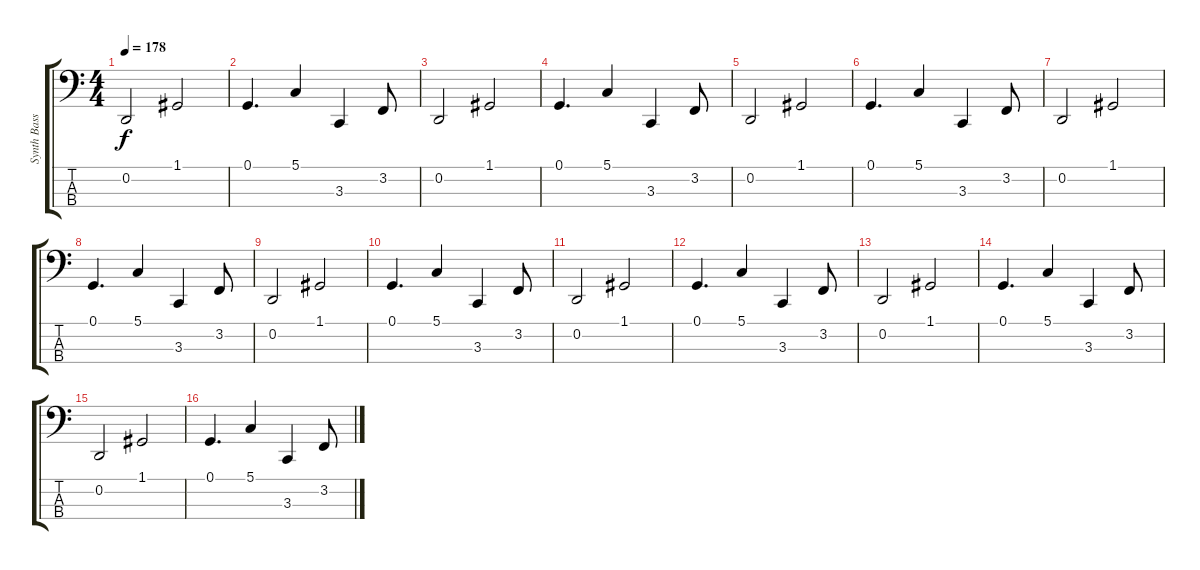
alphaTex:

\track ("Synth Bass" "Synth Bass") {instrument lead8bassandlead}
\staff {score tabs}
\tuning (G2 D2 A1 E1) {hide}
\ts (4 4)
\tempo 178
\clef f4
\ks c
0.2.2{dy f} 1.1.2 |
0.1.4{d} 5.1.4 3.3.4 3.2.8 |
0.2.2 1.1.2 |
0.1.4{d} 5.1.4 3.3.4 3.2.8 |
0.2.2 1.1.2 |
0.1.4{d} 5.1.4 3.3.4 3.2.8 |
0.2.2 1.1.2 |
0.1.4{d} 5.1.4 3.3.4 3.2.8 |
0.2.2 1.1.2 |
0.1.4{d} 5.1.4 3.3.4 3.2.8 |
0.2.2 1.1.2 |
0.1.4{d} 5.1.4 3.3.4 3.2.8 |
0.2.2 1.1.2 |
0.1.4{d} 5.1.4 3.3.4 3.2.8 |
0.2.2 1.1.2 |
0.1.4{d} 5.1.4 3.3.4 3.2.8
